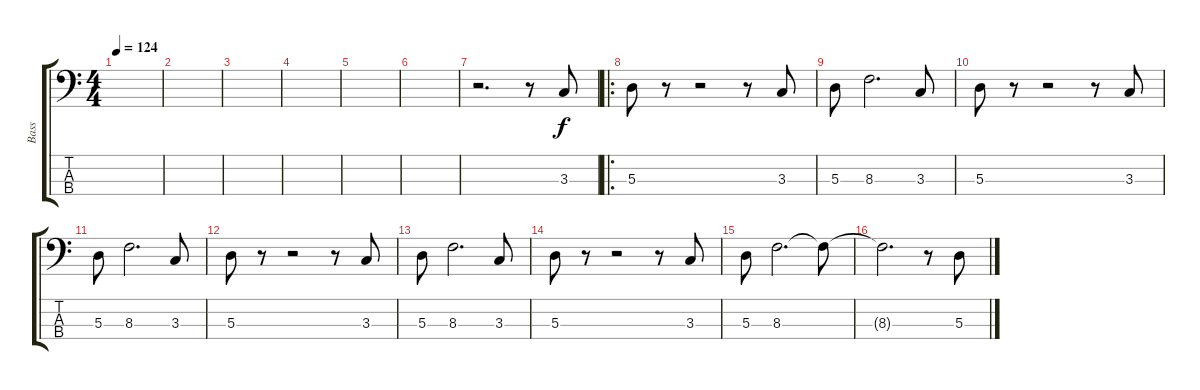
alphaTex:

\track ("Bass" "Bass") {instrument electricbasspick}
\staff {score tabs}
\tuning (G2 D2 A1 D1) {hide}
\ts (4 4)
\tempo 124
\clef f4
\ks c
|
|
|
|
|
|
r.2{d} r.8 3.3.8 |
\ro
5.3.8 r.8 r.2 r.8 3.3.8 |
5.3.8 8.3.2{d} 3.3.8 |
5.3.8 r.8{volume 4} r.2 r.8 3.3.8{volume 14} |
5.3.8 8.3.2{d} 3.3.8 |
5.3.8 r.8{volume 4} r.2 r.8 3.3.8{volume 14} |
5.3.8 8.3.2{d} 3.3.8 |
5.3.8 r.8{volume 4} r.2 r.8 3.3.8{volume 14} |
5.3.8 8.3.2{d} 8.3{t}.8 |
8.3{t}.2{d} r.8 5.3.8
